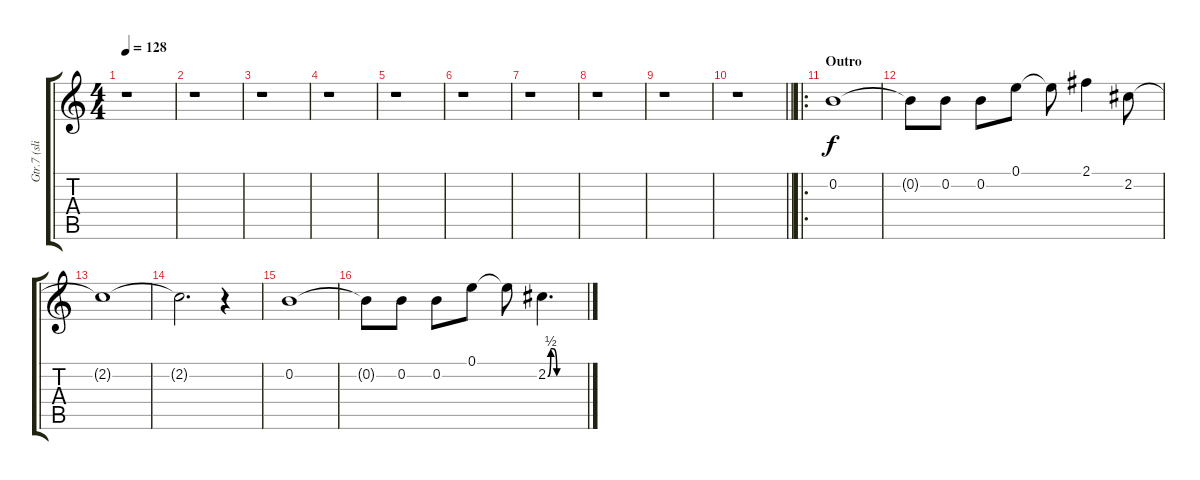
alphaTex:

\track ("Gtr.7 (slight dist.)" "Gtr.7 (sli") {instrument overdrivenguitar}
\staff {score tabs}
\tuning (E4 B3 G3 D3 A2 E2) {hide}
\ts (4 4)
\tempo 128
\clef g2
\ks c
r.1{dy f} |
r.1 |
r.1 |
r.1 |
r.1 |
r.1 |
r.1 |
r.1 |
r.1 |
\barLineRight lightlight
r.1 |
\ro
\section ("" "Outro")
0.2.1 |
0.2{t}.8 0.2.8 0.2.8 0.1.8 0.1{t}.8 2.1.4 2.2.8 |
2.2{t}.1 |
2.2{t}.2{d} r.4 |
0.2.1 |
0.2{t}.8 0.2.8 0.2.8 0.1.8 0.1{t}.8 2.2{be (custom 0 0 5 2 9 2 15 0 60 0)}.4{d}
